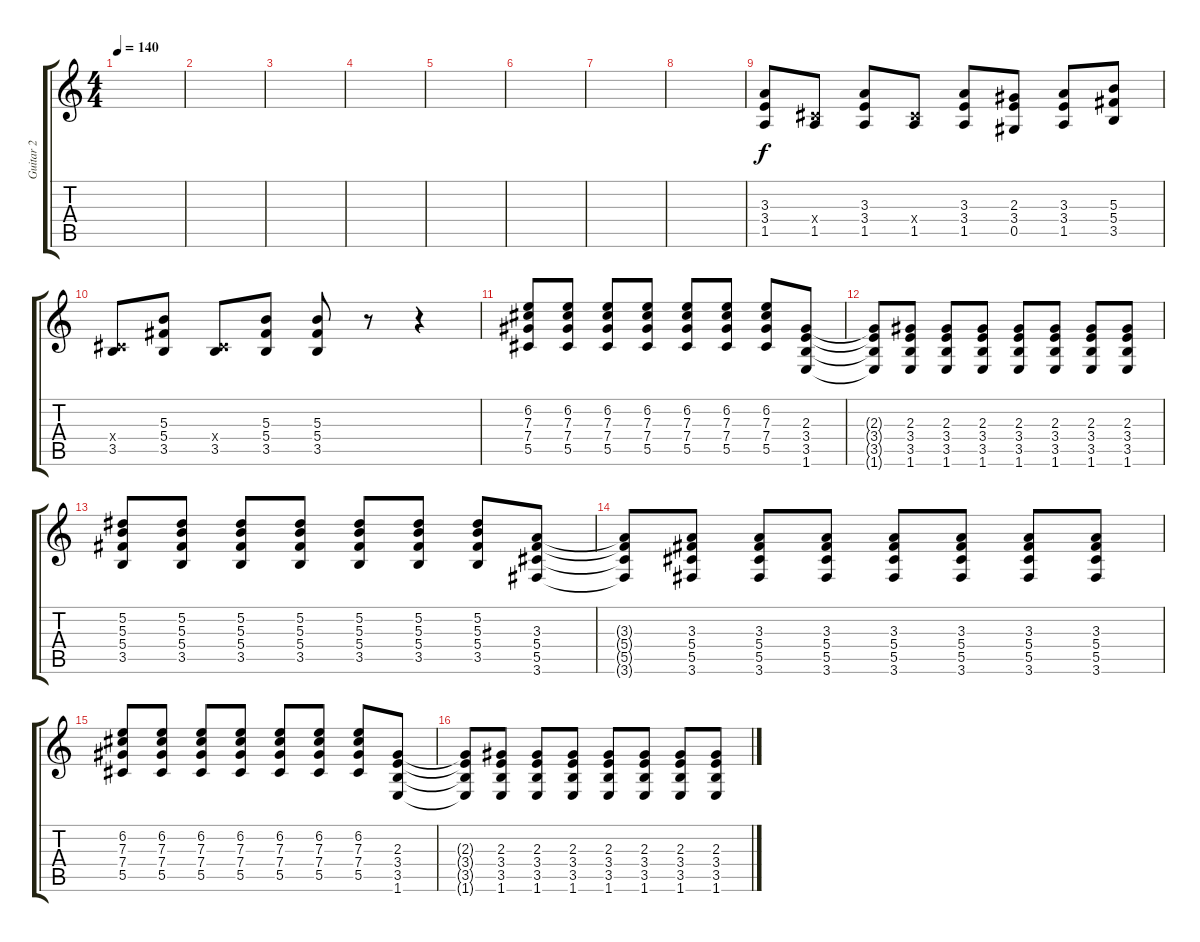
\track ("Guitar 2" "Guitar 2") {instrument distortionguitar}
\staff {score tabs}
\tuning (Eb4 Bb3 Gb3 Db3 Ab2 Eb2) {hide}
\ts (4 4)
\tempo 140
\clef g2
\ks c
|
|
|
|
|
|
|
|
(3.3 3.4 1.5).8{txt ""} (0.4{x} 1.5).8 (3.3 3.4 1.5).8 (0.4{x} 1.5).8 (3.3 3.4 1.5).8 (2.3 3.4 0.5).8 (3.3 3.4 1.5).8 (5.3 5.4 3.5).8 |
(0.4{x} 3.5).8 (5.3 5.4 3.5).8 (0.4{x} 3.5).8 (5.3 5.4 3.5).8 (5.3 5.4 3.5).8 r.8 r.4 |
(6.2 7.3 7.4 5.5).8 (6.2 7.3 7.4 5.5).8 (6.2 7.3 7.4 5.5).8 (6.2 7.3 7.4 5.5).8 (6.2 7.3 7.4 5.5).8 (6.2 7.3 7.4 5.5).8 (6.2 7.3 7.4 5.5).8 (2.3 3.4 3.5 1.6).8 |
(2.3{t} 3.4{t} 3.5{t} 1.6{t}).8 (2.3 3.4 3.5 1.6).8 (2.3 3.4 3.5 1.6).8 (2.3 3.4 3.5 1.6).8 (2.3 3.4 3.5 1.6).8 (2.3 3.4 3.5 1.6).8 (2.3 3.4 3.5 1.6).8 (2.3 3.4 3.5 1.6).8 |
(5.2 5.3 5.4 3.5).8 (5.2 5.3 5.4 3.5).8 (5.2 5.3 5.4 3.5).8 (5.2 5.3 5.4 3.5).8 (5.2 5.3 5.4 3.5).8 (5.2 5.3 5.4 3.5).8 (5.2 5.3 5.4 3.5).8 (3.3 5.4 5.5 3.6).8 |
(3.3{t} 5.4{t} 5.5{t} 3.6{t}).8 (3.3 5.4 5.5 3.6).8 (3.3 5.4 5.5 3.6).8 (3.3 5.4 5.5 3.6).8 (3.3 5.4 5.5 3.6).8 (3.3 5.4 5.5 3.6).8 (3.3 5.4 5.5 3.6).8 (3.3 5.4 5.5 3.6).8 |
(6.2 7.3 7.4 5.5).8 (6.2 7.3 7.4 5.5).8 (6.2 7.3 7.4 5.5).8 (6.2 7.3 7.4 5.5).8 (6.2 7.3 7.4 5.5).8 (6.2 7.3 7.4 5.5).8 (6.2 7.3 7.4 5.5).8 (2.3 3.4 3.5 1.6).8 |
(2.3{t} 3.4{t} 3.5{t} 1.6{t}).8 (2.3 3.4 3.5 1.6).8 (2.3 3.4 3.5 1.6).8 (2.3 3.4 3.5 1.6).8 (2.3 3.4 3.5 1.6).8 (2.3 3.4 3.5 1.6).8 (2.3 3.4 3.5 1.6).8 (2.3 3.4 3.5 1.6).8
